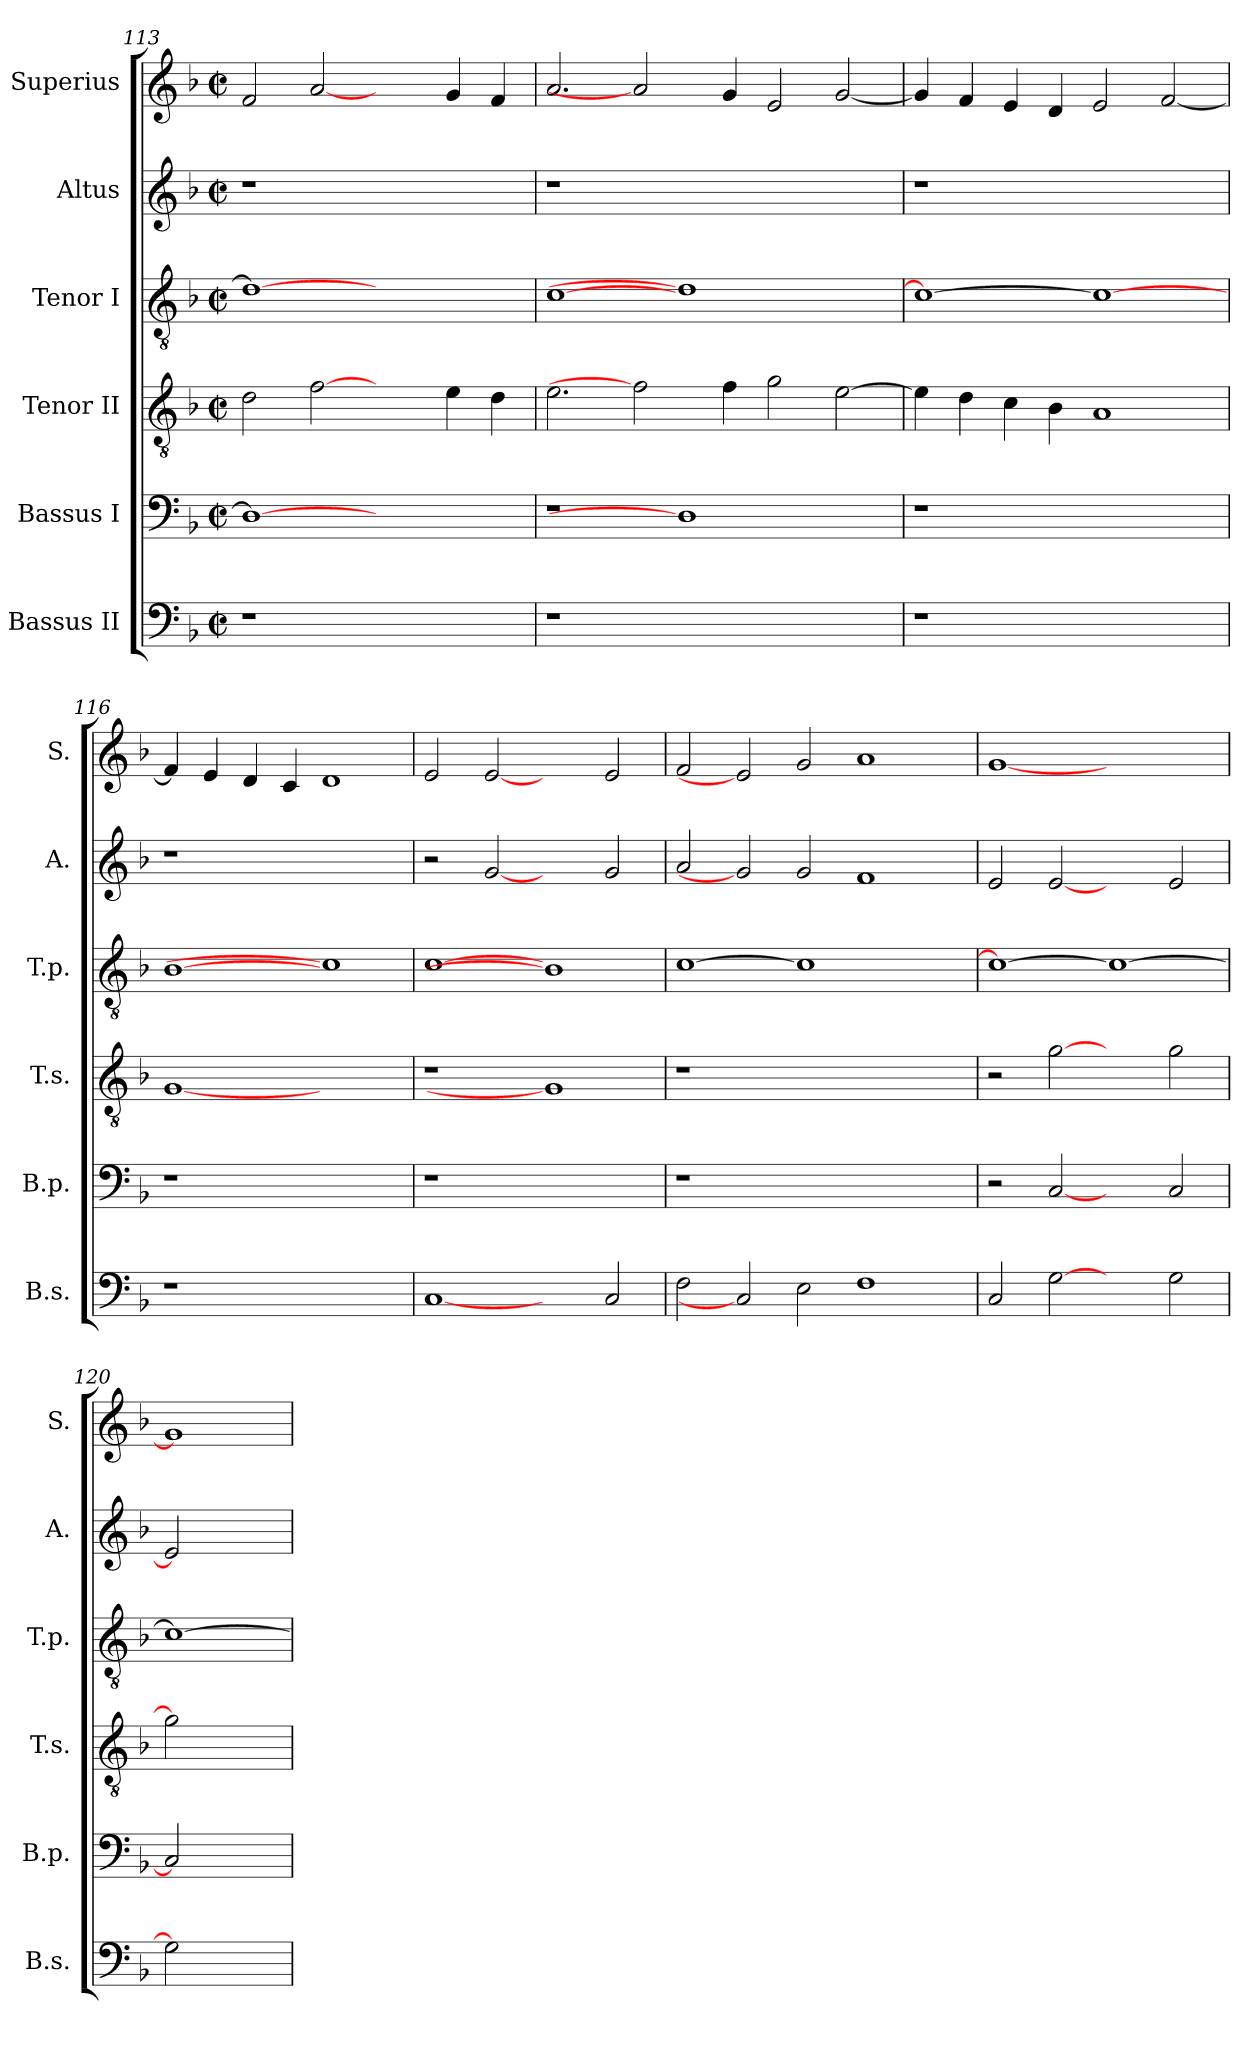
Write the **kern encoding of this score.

**kern	**kern	**kern	**kern	**kern	**kern
*part6	*part5	*part4	*part3	*part2	*part1
*staff6	*staff5	*staff4	*staff3	*staff2	*staff1
*I"Bassus II	*I"Bassus I	*I"Tenor II	*I"Tenor I	*I"Altus	*I"Superius
*I'B.s.	*I'B.p.	*I'T.s.	*I'T.p.	*I'A.	*I'S.
*clefF4	*clefF4	*clefGv2	*clefGv2	*clefG2	*clefG2
*	*	*ITrd7c12	*ITrd7c12	*	*
*k[b-]	*k[b-]	*k[b-]	*k[b-]	*k[b-]	*k[b-]
*F:	*F:	*F:	*F:	*F:	*F:
*M2/2	*M2/2	*M2/2	*M2/2	*M2/2	*M2/2
*met(c|)	*met(c|)	*met(c|)	*met(c|)	*met(c|)	*met(c|)
=113	=113	=113	=113	=113	=113
!LO:N:vis=1	!	!	!	!LO:N:vis=1	!
1r	1Di_>	2Di\	1Di_>	1r	2fi/
.	.	[2Fi	.	.	[2ai
1ryy	1ryy	2ryy	1ryy	1ryy	2ryy
.	.	4Ei\	.	.	4gi/
.	.	4Di\	.	.	4fi/
=114	=114	=114	=114	=114	=114
!LO:N:vis=1	!LO:N:vis=1	!	!	!LO:N:vis=1	!
1r	1r	2.Ei\	[>1Ci	1r	2.ai/
.	.	2Fi]	.	.	2ai]
1.ryy	1Di]	.	1Di]	1.ryy	.
.	.	4Fi\	.	.	4gi/
.	.	2Gi\	.	.	2ei/
.	2ryy	[>2Ei\	2ryy	.	[<2gi/
=115	=115	=115	=115	=115	=115
!LO:N:vis=1	!LO:N:vis=1	!	!	!LO:N:vis=1	!
1r	1r	4Ei\]	1Ci_>	1r	4gi/]
.	.	4Di\	.	.	4fi/
.	.	4Ci\	.	.	4ei/
.	.	4BB-i\	.	.	4di/
1ryy	1ryy	1AAi	1Ci_	1ryy	2ei/
.	.	.	.	.	[<2fi/
=116	=116	=116	=116	=116	=116
!LO:N:vis=1	!LO:N:vis=1	!	!	!LO:N:vis=1	!
1r	1r	[1GGi	[1BB-i	1r	4fi/]
.	.	.	.	.	4ei/
.	.	.	.	.	4di/
.	.	.	.	.	4ci/
1ryy	1ryy	1ryy	1Ci]	1ryy	1di
!!LO:LB:g=z
=117	=117	=117	=117	=117	=117
!	!LO:N:vis=1	!LO:N:vis=1	!	!	!
[1Ci	1r	1r	[1Ci	2r	2ei/
.	.	.	.	[2gi	[2ei
2ryy	1ryy	1GGi]	1BB-i]	2ryy	2ryy
2Ci/	.	.	.	2gi/	2ei/
=118	=118	=118	=118	=118	=118
!	!LO:N:vis=1	!LO:N:vis=1	!	!	!
2Fi\	1r	1r	[>1Ci	2ai/	2fi/
2Ci]	.	.	.	2gi]	2ei]
2Ei\	1.ryy	1.ryy	1Ci]	2gi/	2gi/
1Fi	.	.	.	1fi	1ai
.	.	.	2ryy	.	.
=119	=119	=119	=119	=119	=119
2Ci/	2r	2r	1Ci_>	2ei/	[1gi
[2Gi	[2Ci	[2Gi	.	[2ei	.
2ryy	2ryy	2ryy	1Ci_	2ryy	1ryy
2Gi\	2Ci/	2Gi\	.	2ei/	.
=120	=120	=120	=120	=120	=120
2Gi]	2Ci]	2Gi]	1Ci_	2ei]	1gi]
2ryy	2ryy	2ryy	.	2ryy	.
=	=	=	=	=	=
*-	*-	*-	*-	*-	*-
